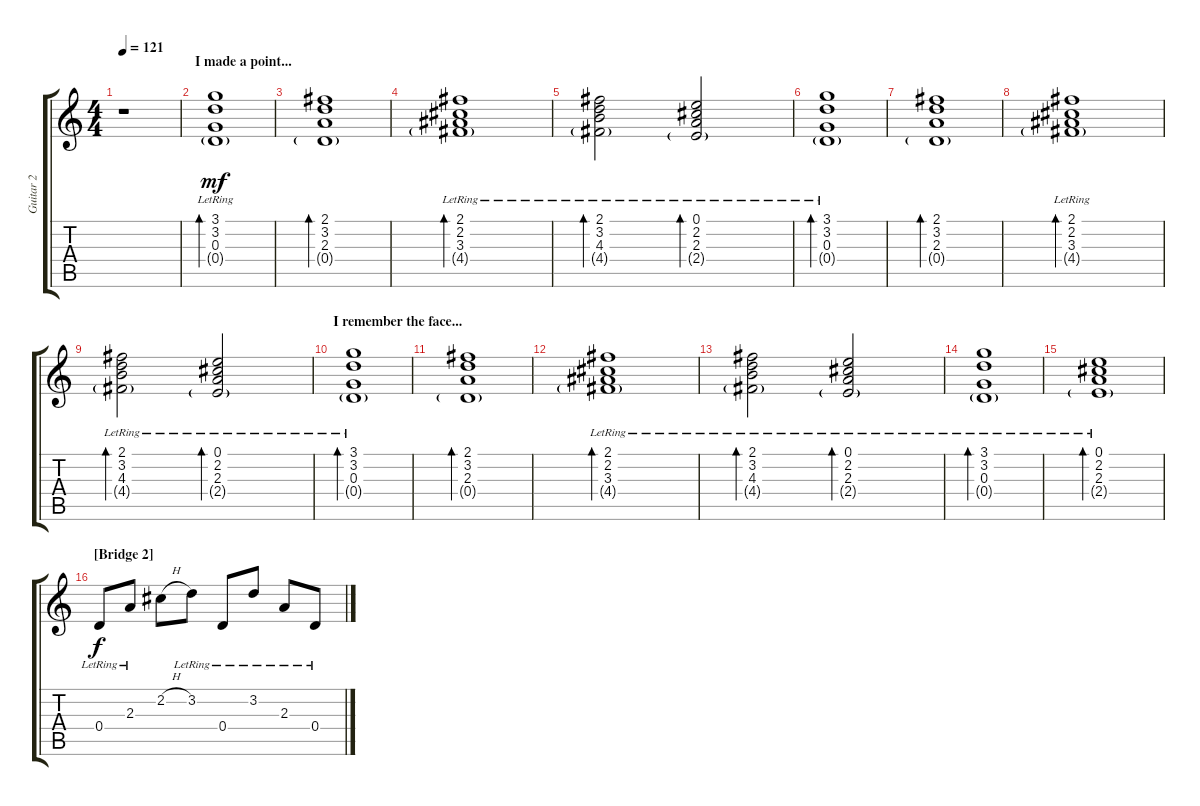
\track ("Guitar 2" "Guitar 2") {instrument electricguitarclean}
\staff {score tabs}
\tuning (E4 B3 G3 D3 A2 D2) {hide}
\ts (4 4)
\tempo 121
\clef g2
\ks c
r.1{dy mf} |
\section ("" "I made a point...")
(3.1{lr} 3.2{lr} 0.3{lr} 0.4{g}).1{bd 120} |
(2.1 3.2 2.3 0.4{g}).1{bd 120} |
(2.1{lr} 2.2{lr} 3.3{lr} 4.4{g}).1{bd 120} |
(2.1{lr} 3.2{lr} 4.3{lr} 4.4{g}).2{bd 120} (0.1{lr} 2.2{lr} 2.3{lr} 2.4{g}).2{bd 120} |
(3.1{lr} 3.2{lr} 0.3{lr} 0.4{g}).1{bd 120} |
(2.1 3.2 2.3 0.4{g}).1{bd 120} |
(2.1{lr} 2.2{lr} 3.3{lr} 4.4{g}).1{bd 120} |
(2.1{lr} 3.2{lr} 4.3{lr} 4.4{g}).2{bd 120} (0.1{lr} 2.2{lr} 2.3{lr} 2.4{g}).2{bd 120} |
\section ("" "I remember the face...")
(3.1{lr} 3.2{lr} 0.3{lr} 0.4{g}).1{bd 120} |
(2.1 3.2 2.3 0.4{g}).1{bd 120} |
(2.1{lr} 2.2{lr} 3.3{lr} 4.4{g}).1{bd 120} |
(2.1{lr} 3.2{lr} 4.3{lr} 4.4{g}).2{bd 120} (0.1{lr} 2.2{lr} 2.3{lr} 2.4{g}).2{bd 120} |
(3.1{lr} 3.2{lr} 0.3 0.4{g lr}).1{bd 120} |
(0.1{lr} 2.2{lr} 2.3{lr} 2.4{g}).1{bd 120} |
\section ("" "[Bridge 2]")
0.4{lr}.8{dy f} 2.3{lr}.8 2.2{h}.8 3.2{lr}.8 0.4{lr}.8 3.2{lr}.8 2.3{lr}.8 0.4{lr}.8
